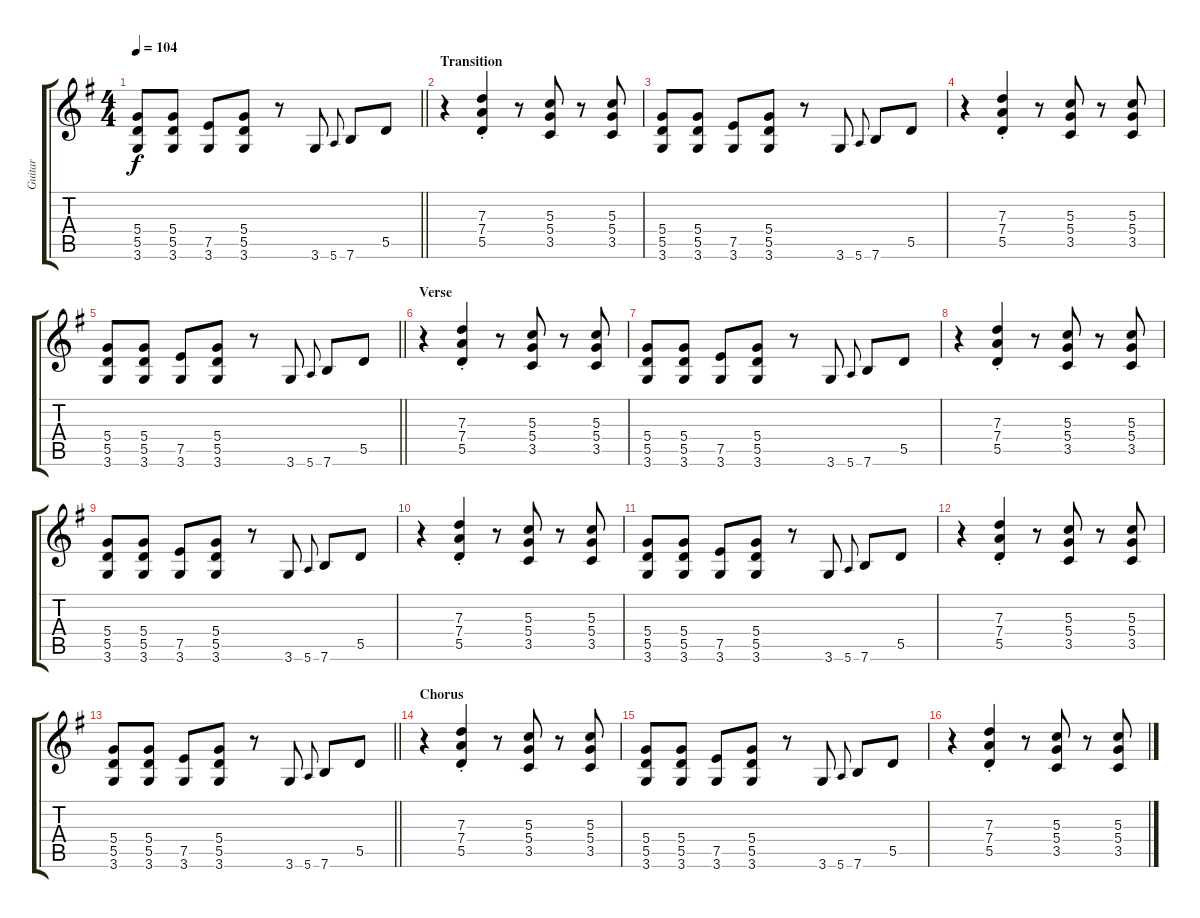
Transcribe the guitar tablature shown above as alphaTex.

\track ("Guitar" "Guitar") {instrument overdrivenguitar}
\staff {score tabs}
\tuning (E4 B3 G3 D3 A2 E2) {hide}
\ts (4 4)
\tempo 104
\clef g2
\barLineRight lightlight
\ks g
(5.4 5.5 3.6).8{dy f} (5.4 5.5 3.6).8 (7.5 3.6).8 (5.4 5.5 3.6).8 r.8 3.6.8 5.6.8{gr onbeat} 7.6.8 5.5.8 |
\section ("" "Transition")
r.4 (7.3{st} 7.4{st} 5.5{st}).4 r.8 (5.3 5.4 3.5).8 r.8 (5.3 5.4 3.5).8 |
(5.4 5.5 3.6).8 (5.4 5.5 3.6).8 (7.5 3.6).8 (5.4 5.5 3.6).8 r.8 3.6.8 5.6.8{gr onbeat} 7.6.8 5.5.8 |
r.4 (7.3{st} 7.4{st} 5.5{st}).4 r.8 (5.3 5.4 3.5).8 r.8 (5.3 5.4 3.5).8 |
\barLineRight lightlight
(5.4 5.5 3.6).8 (5.4 5.5 3.6).8 (7.5 3.6).8 (5.4 5.5 3.6).8 r.8 3.6.8 5.6.8{gr onbeat} 7.6.8 5.5.8 |
\section ("" "Verse")
r.4 (7.3{st} 7.4{st} 5.5{st}).4 r.8 (5.3 5.4 3.5).8 r.8 (5.3 5.4 3.5).8 |
(5.4 5.5 3.6).8 (5.4 5.5 3.6).8 (7.5 3.6).8 (5.4 5.5 3.6).8 r.8 3.6.8 5.6.8{gr onbeat} 7.6.8 5.5.8 |
r.4 (7.3{st} 7.4{st} 5.5{st}).4 r.8 (5.3 5.4 3.5).8 r.8 (5.3 5.4 3.5).8 |
(5.4 5.5 3.6).8 (5.4 5.5 3.6).8 (7.5 3.6).8 (5.4 5.5 3.6).8 r.8 3.6.8 5.6.8{gr onbeat} 7.6.8 5.5.8 |
r.4 (7.3{st} 7.4{st} 5.5{st}).4 r.8 (5.3 5.4 3.5).8 r.8 (5.3 5.4 3.5).8 |
(5.4 5.5 3.6).8 (5.4 5.5 3.6).8 (7.5 3.6).8 (5.4 5.5 3.6).8 r.8 3.6.8 5.6.8{gr onbeat} 7.6.8 5.5.8 |
r.4 (7.3{st} 7.4{st} 5.5{st}).4 r.8 (5.3 5.4 3.5).8 r.8 (5.3 5.4 3.5).8 |
\barLineRight lightlight
(5.4 5.5 3.6).8 (5.4 5.5 3.6).8 (7.5 3.6).8 (5.4 5.5 3.6).8 r.8 3.6.8 5.6.8{gr onbeat} 7.6.8 5.5.8 |
\section ("" "Chorus")
r.4 (7.3{st} 7.4{st} 5.5{st}).4 r.8 (5.3 5.4 3.5).8 r.8 (5.3 5.4 3.5).8 |
(5.4 5.5 3.6).8 (5.4 5.5 3.6).8 (7.5 3.6).8 (5.4 5.5 3.6).8 r.8 3.6.8 5.6.8{gr onbeat} 7.6.8 5.5.8 |
r.4 (7.3{st} 7.4{st} 5.5{st}).4 r.8 (5.3 5.4 3.5).8 r.8 (5.3 5.4 3.5).8
